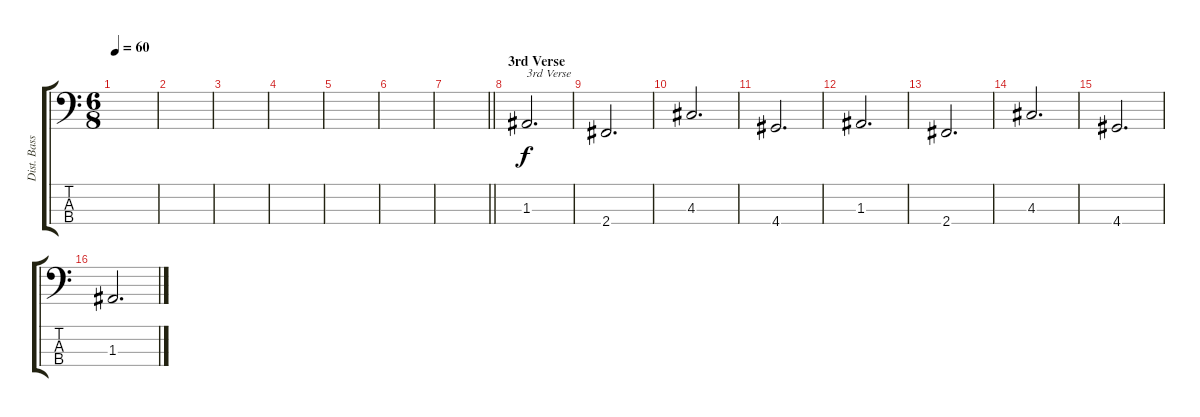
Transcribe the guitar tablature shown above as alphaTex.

\track ("Dist. Bass" "Dist. Bass") {instrument electricbassfinger}
\staff {score tabs}
\tuning (G2 D2 A1 E1) {hide}
\ts (6 8)
\tempo 60
\clef f4
\ks c
|
|
|
|
|
|
\barLineRight lightlight
|
\section ("" "3rd Verse")
1.3.2{d txt "3rd Verse"} |
2.4.2{d} |
4.3.2{d} |
4.4.2{d} |
1.3.2{d} |
2.4.2{d} |
4.3.2{d} |
4.4.2{d} |
1.3.2{d}
